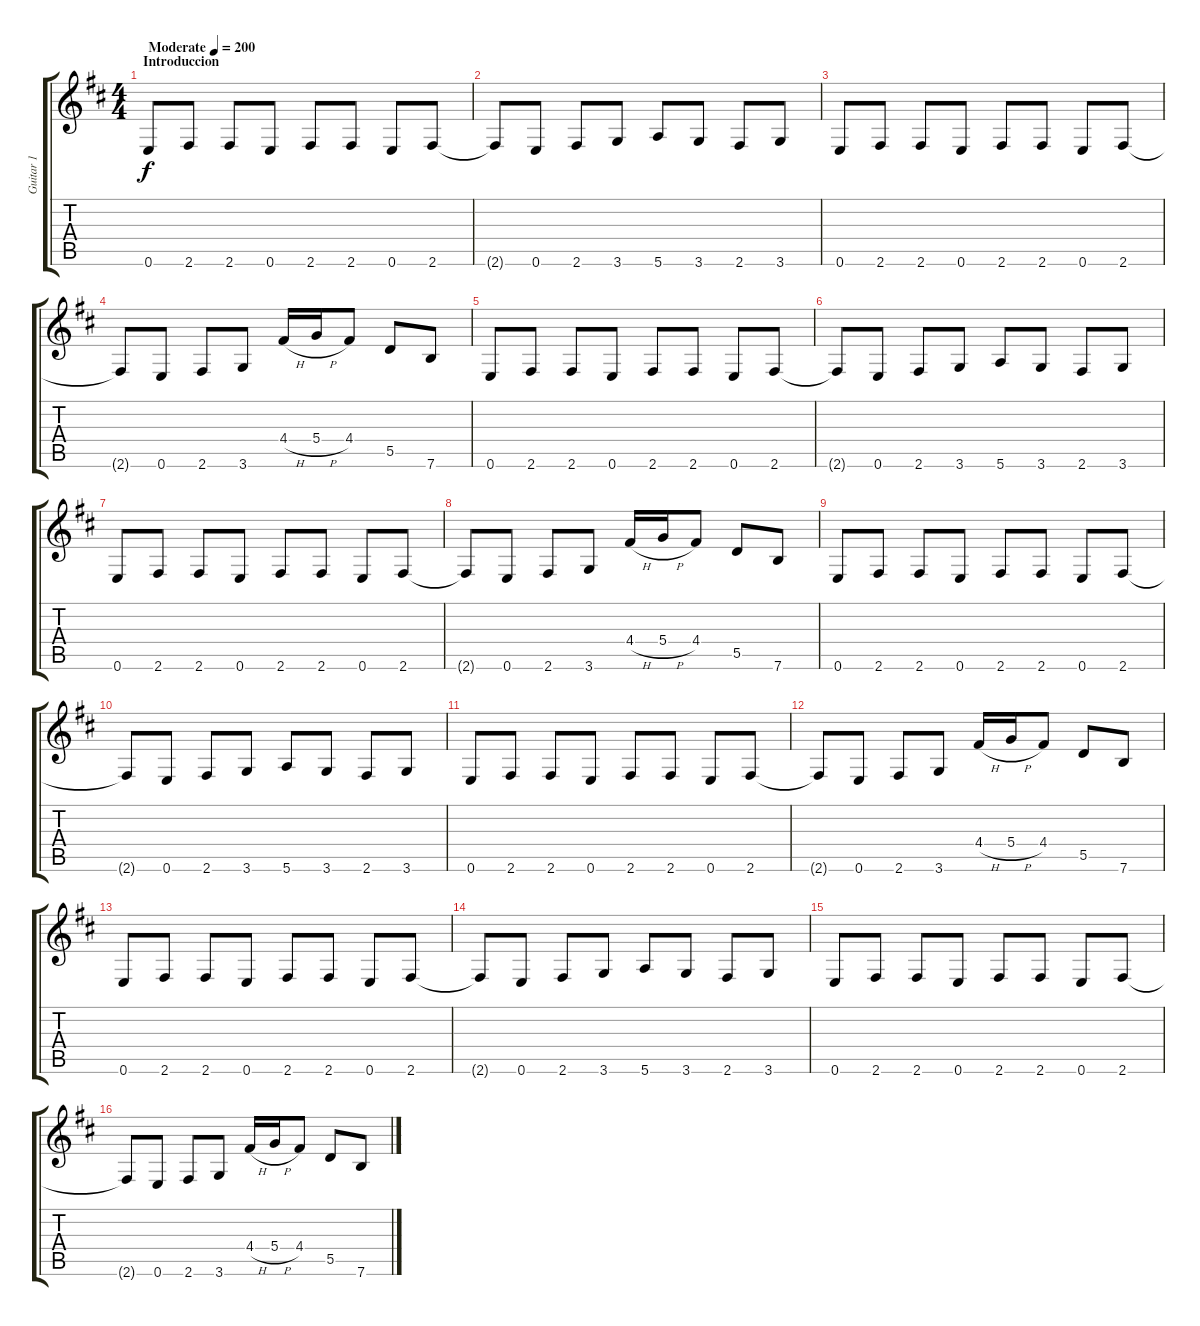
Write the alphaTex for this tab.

\track ("Guitar 1" "Guitar 1") {instrument overdrivenguitar}
\staff {score tabs}
\tuning (E4 B3 G3 D3 A2 E2) {hide}
\ts (4 4)
\section ("" "Introduccion")
\tempo (200 "Moderate")
\clef g2
\ks d
0.6.8{dy f instrument overdrivenguitar} 2.6.8 2.6.8 0.6.8 2.6.8 2.6.8 0.6.8 2.6.8 |
2.6{t}.8 0.6.8 2.6.8 3.6.8 5.6.8 3.6.8 2.6.8 3.6.8 |
0.6.8 2.6.8 2.6.8 0.6.8 2.6.8 2.6.8 0.6.8 2.6.8 |
2.6{t}.8 0.6.8 2.6.8 3.6.8 4.4{h}.16 5.4{h}.16 4.4.8 5.5.8 7.6.8 |
0.6.8 2.6.8 2.6.8 0.6.8 2.6.8 2.6.8 0.6.8 2.6.8 |
2.6{t}.8 0.6.8 2.6.8 3.6.8 5.6.8 3.6.8 2.6.8 3.6.8 |
0.6.8 2.6.8 2.6.8 0.6.8 2.6.8 2.6.8 0.6.8 2.6.8 |
2.6{t}.8 0.6.8 2.6.8 3.6.8 4.4{h}.16 5.4{h}.16 4.4.8 5.5.8 7.6.8 |
0.6.8 2.6.8 2.6.8 0.6.8 2.6.8 2.6.8 0.6.8 2.6.8 |
2.6{t}.8 0.6.8 2.6.8 3.6.8 5.6.8 3.6.8 2.6.8 3.6.8 |
0.6.8 2.6.8 2.6.8 0.6.8 2.6.8 2.6.8 0.6.8 2.6.8 |
2.6{t}.8 0.6.8 2.6.8 3.6.8 4.4{h}.16 5.4{h}.16 4.4.8 5.5.8 7.6.8 |
0.6.8 2.6.8 2.6.8 0.6.8 2.6.8 2.6.8 0.6.8 2.6.8 |
2.6{t}.8 0.6.8 2.6.8 3.6.8 5.6.8 3.6.8 2.6.8 3.6.8 |
0.6.8 2.6.8 2.6.8 0.6.8 2.6.8 2.6.8 0.6.8 2.6.8 |
2.6{t}.8 0.6.8 2.6.8 3.6.8 4.4{h}.16 5.4{h}.16 4.4.8 5.5.8 7.6.8
